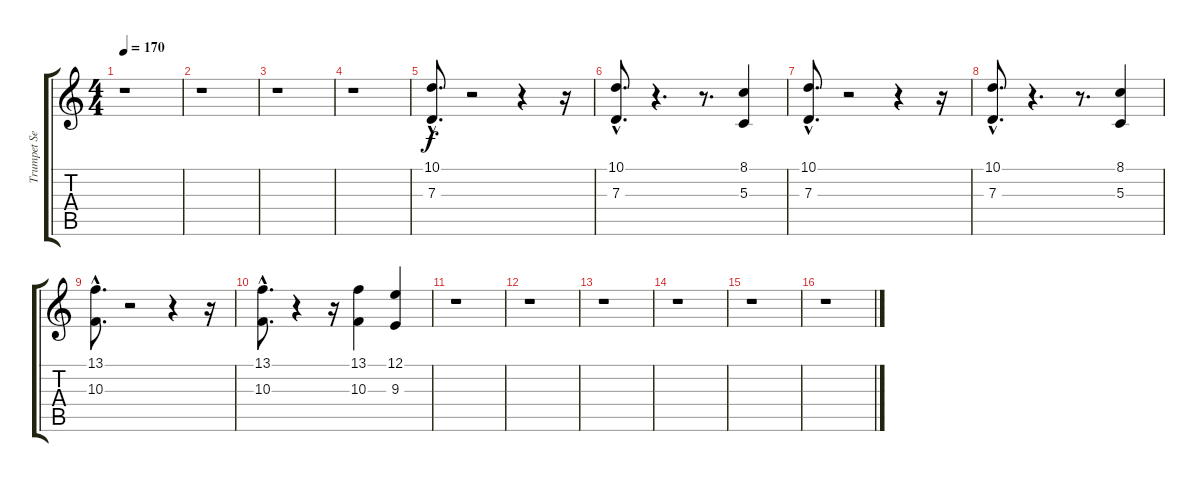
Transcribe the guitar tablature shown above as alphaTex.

\track ("Trumpet Section" "Trumpet Se") {instrument trombone}
\staff {score tabs}
\tuning (E4 B3 G3 D3 A2 E2) {hide}
\ts (4 4)
\tempo 170
\clef g2
\ks c
r.1{dy f} |
r.1 |
r.1 |
r.1 |
\section ("" "")
(10.1{hac} 7.3{hac}).8{d} r.2 r.4 r.16 |
(10.1{hac} 7.3{hac}).8{d} r.4{d} r.8{d} (8.1 5.3).4 |
(10.1{hac} 7.3{hac}).8{d} r.2 r.4 r.16 |
(10.1{hac} 7.3{hac}).8{d} r.4{d} r.8{d} (8.1 5.3).4 |
(13.1{hac} 10.3{hac}).8{d} r.2 r.4 r.16 |
(13.1{hac} 10.3{hac}).8{d} r.4 r.16 (13.1 10.3).4 (12.1 9.3).4 |
r.1 |
r.1 |
r.1 |
r.1 |
r.1 |
r.1
